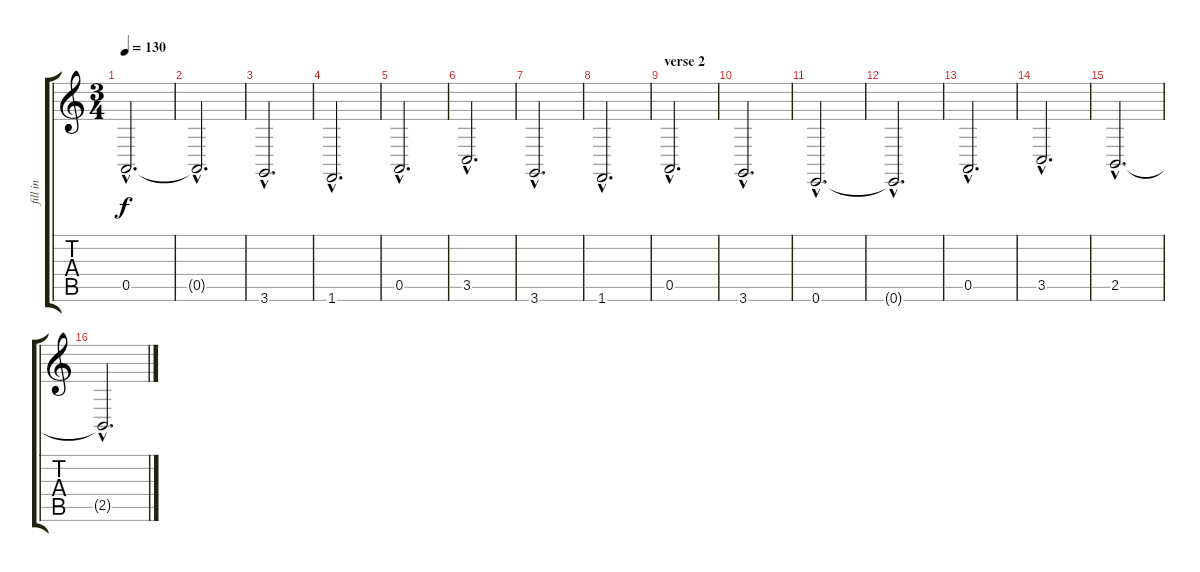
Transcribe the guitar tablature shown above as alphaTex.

\track ("fill in" "fill in") {instrument cello}
\staff {score tabs}
\tuning (E4 B3 G3 D3 A2 E2) {hide}
\ts (3 4)
\tempo 130
\clef g2
\ks c
0.5{hac}.2{d dy f} |
0.5{hac t}.2{d} |
3.6{hac}.2{d} |
1.6{hac}.2{d} |
0.5{hac}.2{d} |
3.5{hac}.2{d} |
3.6{hac}.2{d} |
1.6{hac}.2{d} |
\section ("" "verse 2")
0.5{hac}.2{d} |
3.6{hac}.2{d} |
0.6{hac}.2{d} |
0.6{hac t}.2{d} |
0.5{hac}.2{d} |
3.5{hac}.2{d} |
2.5{hac}.2{d} |
2.5{hac t}.2{d}
